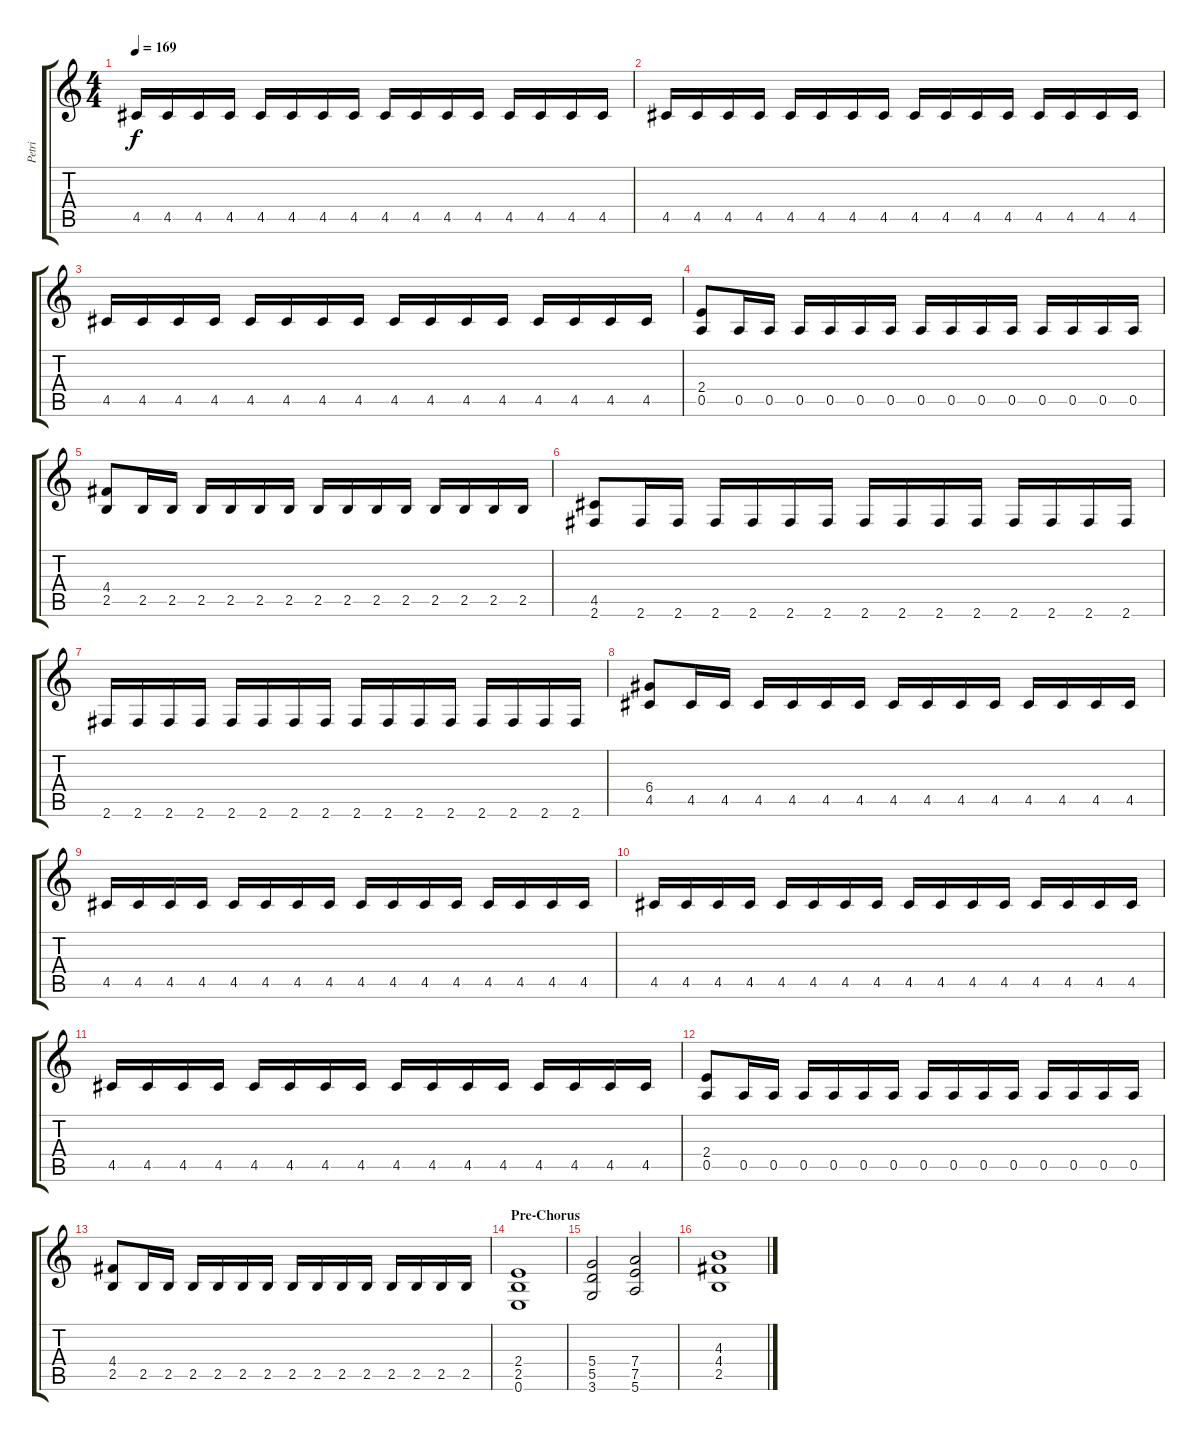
\track ("Petri" "Petri") {instrument distortionguitar}
\staff {score tabs}
\tuning (E4 B3 G3 D3 A2 E2) {hide}
\ts (4 4)
\tempo 169
\clef g2
\ks c
4.5.16{dy f} 4.5.16 4.5.16 4.5.16 4.5.16 4.5.16 4.5.16 4.5.16 4.5.16 4.5.16 4.5.16 4.5.16 4.5.16 4.5.16 4.5.16 4.5.16 |
4.5.16 4.5.16 4.5.16 4.5.16 4.5.16 4.5.16 4.5.16 4.5.16 4.5.16 4.5.16 4.5.16 4.5.16 4.5.16 4.5.16 4.5.16 4.5.16 |
4.5.16 4.5.16 4.5.16 4.5.16 4.5.16 4.5.16 4.5.16 4.5.16 4.5.16 4.5.16 4.5.16 4.5.16 4.5.16 4.5.16 4.5.16 4.5.16 |
(2.4 0.5).8 0.5.16 0.5.16 0.5.16 0.5.16 0.5.16 0.5.16 0.5.16 0.5.16 0.5.16 0.5.16 0.5.16 0.5.16 0.5.16 0.5.16 |
(4.4 2.5).8 2.5.16 2.5.16 2.5.16 2.5.16 2.5.16 2.5.16 2.5.16 2.5.16 2.5.16 2.5.16 2.5.16 2.5.16 2.5.16 2.5.16 |
(4.5 2.6).8 2.6.16 2.6.16 2.6.16 2.6.16 2.6.16 2.6.16 2.6.16 2.6.16 2.6.16 2.6.16 2.6.16 2.6.16 2.6.16 2.6.16 |
2.6.16 2.6.16 2.6.16 2.6.16 2.6.16 2.6.16 2.6.16 2.6.16 2.6.16 2.6.16 2.6.16 2.6.16 2.6.16 2.6.16 2.6.16 2.6.16 |
(6.4 4.5).8 4.5.16 4.5.16 4.5.16 4.5.16 4.5.16 4.5.16 4.5.16 4.5.16 4.5.16 4.5.16 4.5.16 4.5.16 4.5.16 4.5.16 |
4.5.16 4.5.16 4.5.16 4.5.16 4.5.16 4.5.16 4.5.16 4.5.16 4.5.16 4.5.16 4.5.16 4.5.16 4.5.16 4.5.16 4.5.16 4.5.16 |
4.5.16 4.5.16 4.5.16 4.5.16 4.5.16 4.5.16 4.5.16 4.5.16 4.5.16 4.5.16 4.5.16 4.5.16 4.5.16 4.5.16 4.5.16 4.5.16 |
4.5.16 4.5.16 4.5.16 4.5.16 4.5.16 4.5.16 4.5.16 4.5.16 4.5.16 4.5.16 4.5.16 4.5.16 4.5.16 4.5.16 4.5.16 4.5.16 |
(2.4 0.5).8 0.5.16 0.5.16 0.5.16 0.5.16 0.5.16 0.5.16 0.5.16 0.5.16 0.5.16 0.5.16 0.5.16 0.5.16 0.5.16 0.5.16 |
(4.4 2.5).8 2.5.16 2.5.16 2.5.16 2.5.16 2.5.16 2.5.16 2.5.16 2.5.16 2.5.16 2.5.16 2.5.16 2.5.16 2.5.16 2.5.16 |
\section ("" "Pre-Chorus")
(2.4 2.5 0.6).1 |
(5.4 5.5 3.6).2 (7.4 7.5 5.6).2 |
(4.3 4.4 2.5).1
